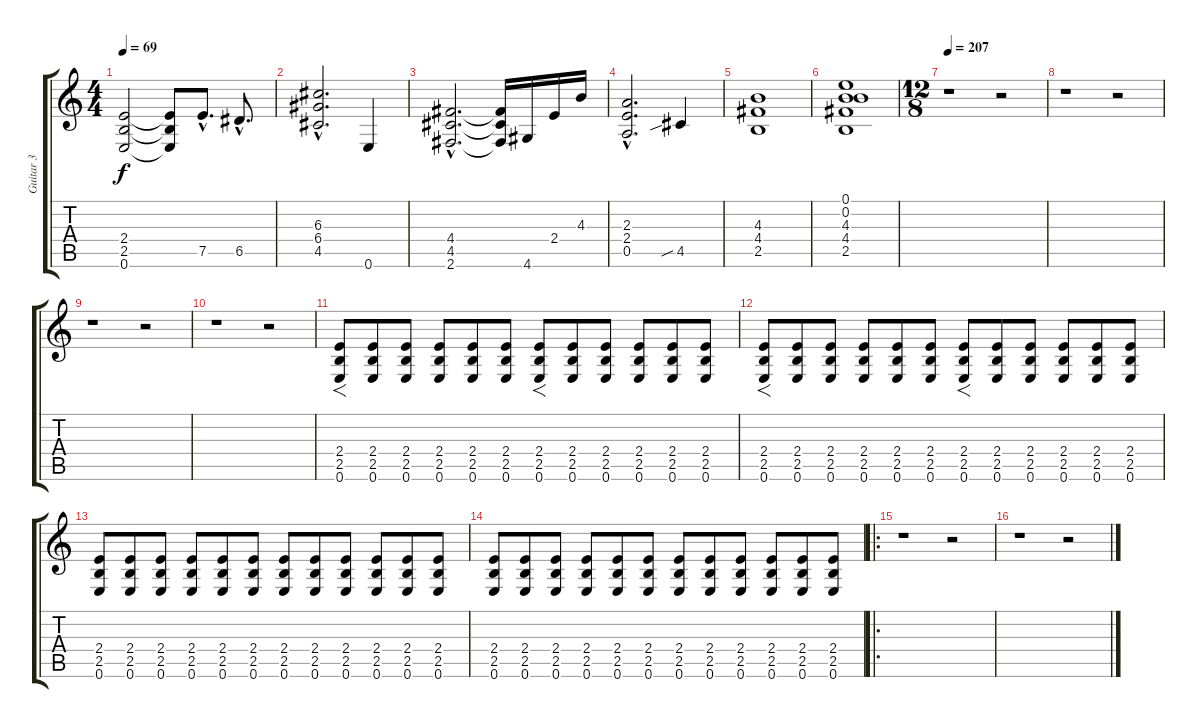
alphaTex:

\track ("Guitar 3" "Guitar 3") {instrument overdrivenguitar}
\staff {score tabs}
\tuning (E4 B3 G3 D3 A2 E2) {hide}
\ts (4 4)
\tempo 69
\clef g2
\ks c
(2.4 2.5 0.6).2{dy f} (2.4{t} 2.5{t} 0.6{t}).8 7.5{hac}.8{d} 6.5{hac}.8{d} |
(6.3{hac} 6.4{hac} 4.5{hac}).2{d} 0.6.4 |
(4.4{hac} 4.5{hac} 2.6{hac}).2{d} (4.4{t} 4.5{t} 2.6{t}).16 4.6.16 2.4.16 4.3.16 |
(2.3{hac} 2.4{hac} 0.5{hac}).2{d} 4.5{sib}.4 |
(4.3 4.4 2.5).1 |
(0.1 0.2 4.3 4.4 2.5).1 |
\ts (12 8)
\tempo 207
r.1 r.2 |
r.1 r.2 |
r.1 r.2 |
r.1 r.2 |
(2.4 2.5 0.6).8{f} (2.4 2.5 0.6).8 (2.4 2.5 0.6).8 (2.4 2.5 0.6).8 (2.4 2.5 0.6).8 (2.4 2.5 0.6).8 (2.4 2.5 0.6).8{f} (2.4 2.5 0.6).8 (2.4 2.5 0.6).8 (2.4 2.5 0.6).8 (2.4 2.5 0.6).8 (2.4 2.5 0.6).8 |
(2.4 2.5 0.6).8{f} (2.4 2.5 0.6).8 (2.4 2.5 0.6).8 (2.4 2.5 0.6).8 (2.4 2.5 0.6).8 (2.4 2.5 0.6).8 (2.4 2.5 0.6).8{f} (2.4 2.5 0.6).8 (2.4 2.5 0.6).8 (2.4 2.5 0.6).8 (2.4 2.5 0.6).8 (2.4 2.5 0.6).8 |
(2.4 2.5 0.6).8 (2.4 2.5 0.6).8 (2.4 2.5 0.6).8 (2.4 2.5 0.6).8 (2.4 2.5 0.6).8 (2.4 2.5 0.6).8 (2.4 2.5 0.6).8 (2.4 2.5 0.6).8 (2.4 2.5 0.6).8 (2.4 2.5 0.6).8 (2.4 2.5 0.6).8 (2.4 2.5 0.6).8 |
(2.4 2.5 0.6).8 (2.4 2.5 0.6).8 (2.4 2.5 0.6).8 (2.4 2.5 0.6).8 (2.4 2.5 0.6).8 (2.4 2.5 0.6).8 (2.4 2.5 0.6).8 (2.4 2.5 0.6).8 (2.4 2.5 0.6).8 (2.4 2.5 0.6).8 (2.4 2.5 0.6).8 (2.4 2.5 0.6).8 |
\ro
r.1 r.2 |
r.1 r.2
